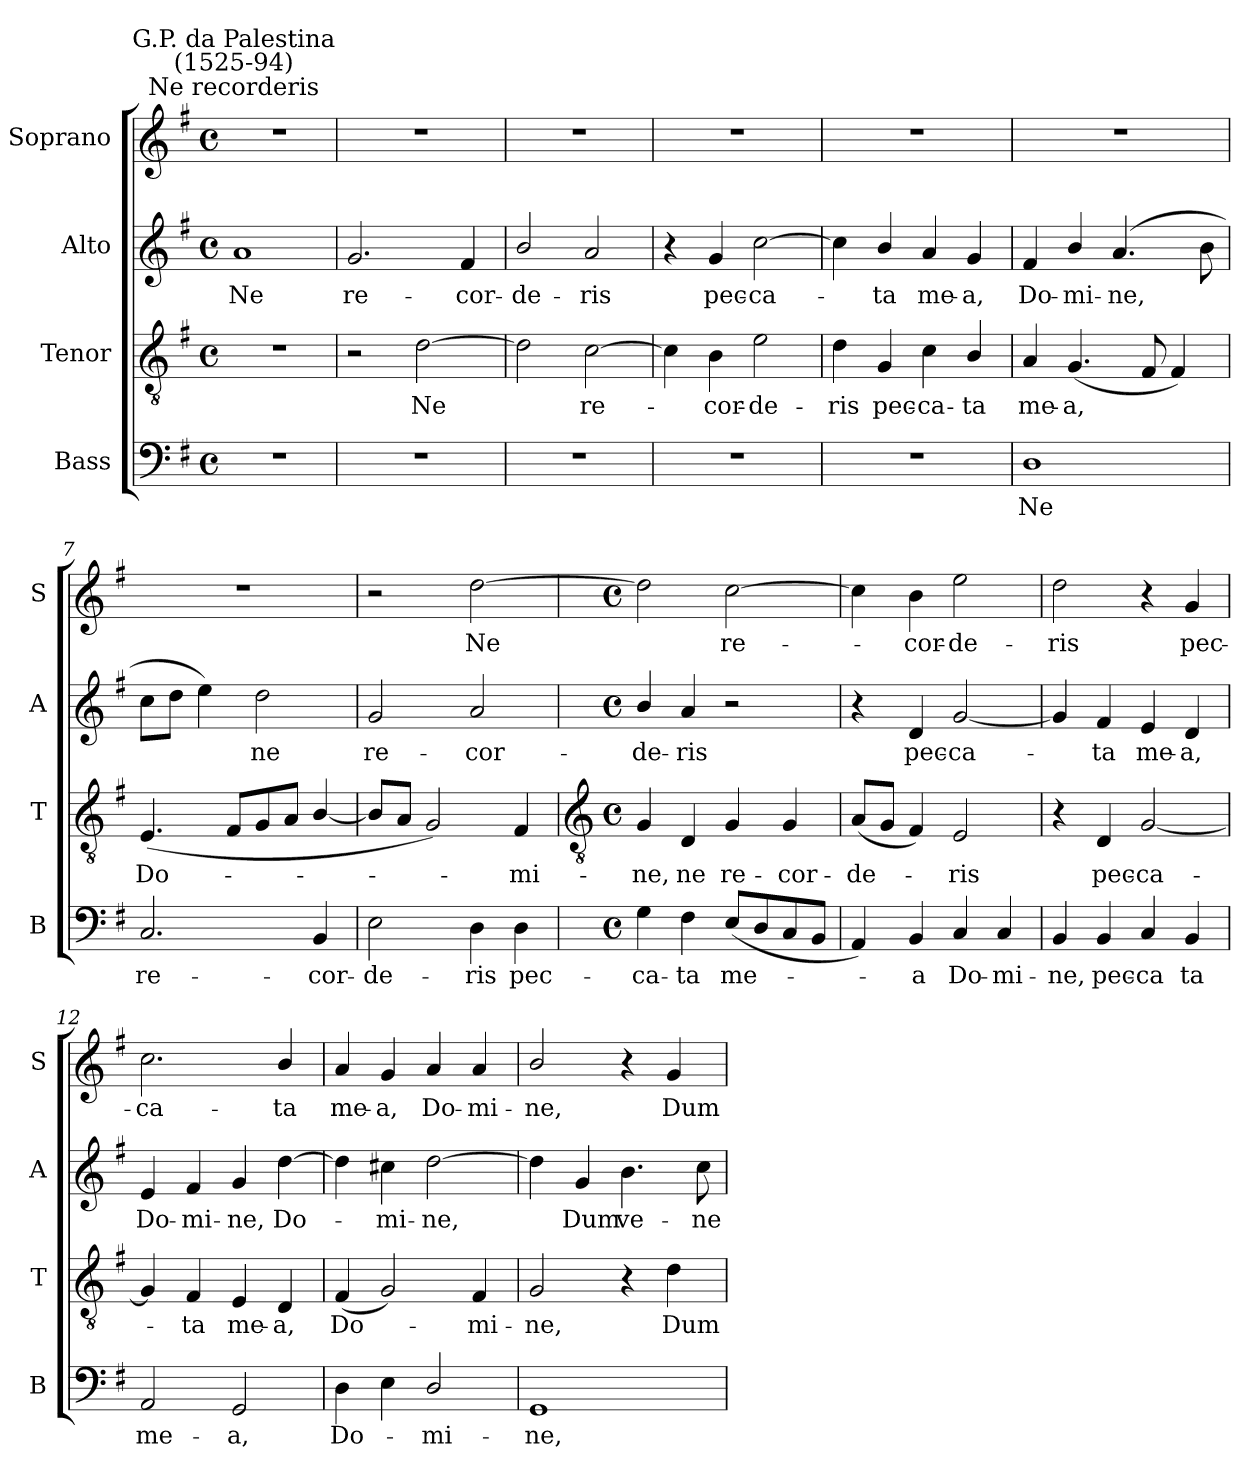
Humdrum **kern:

**kern	**text	**kern	**text	**kern	**text	**kern	**text
*part4	*part4	*part3	*part3	*part2	*part2	*part1	*part1
*staff4	*staff4	*staff3	*staff3	*staff2	*staff2	*staff1	*staff1
*I"Bass	*	*I"Tenor	*	*I"Alto	*	*I"Soprano	*
*I'B	*	*I'T	*	*I'A	*	*I'S	*
*clefF4	*	*clefGv2	*	*clefG2	*	*clefG2	*
*k[f#]	*	*k[f#]	*	*k[f#]	*	*k[f#]	*
*G:	*	*G:	*	*G:	*	*G:	*
*M4/4	*	*M4/4	*	*M4/4	*	*M4/4	*
*met(c)	*	*met(c)	*	*met(c)	*	*met(c)	*
=1	=1	=1	=1	=1	=1	=1	=1
!	!	!	!	!	!	!LO:TX:a:cj:t=Ne recorderis	!
!	!	!	!	!	!	!LO:TX:a:cj:t=G.P. da Palestina\n(1525-94)	!
!	!	!	!	!	!LO:LY:b	!	!
1r	.	1r	.	1a	Ne	1r	.
=2	=2	=2	=2	=2	=2	=2	=2
!	!	!	!	!	!LO:LY:b	!	!
1r	.	2r	.	2.g	re-	1r	.
!	!	!	!LO:LY:b	!	!	!	!
.	.	[2d	Ne	.	.	.	.
!	!	!	!	!	!LO:LY:b	!	!
.	.	.	.	4f#	-cor-	.	.
=3	=3	=3	=3	=3	=3	=3	=3
!	!	!	!	!	!LO:LY:b	!	!
1r	.	2d]	.	2b/	-de-	1r	.
!	!	!	!LO:LY:b	!	!LO:LY:b	!	!
.	.	[2c	re-	2a	-ris	.	.
=4	=4	=4	=4	=4	=4	=4	=4
1r	.	4c]	.	4r	.	1r	.
!	!	!	!LO:LY:b	!	!LO:LY:b	!	!
.	.	4B	cor-	4g	pec-	.	.
!	!	!	!LO:LY:b	!	!LO:LY:b	!	!
.	.	2e	-de-	[2cc	-ca-	.	.
=5	=5	=5	=5	=5	=5	=5	=5
!	!	!	!LO:LY:b	!	!	!	!
1r	.	4d	-ris	4cc]	.	1r	.
!	!	!	!LO:LY:b	!	!LO:LY:b	!	!
.	.	4G	pec-	4b/	ta	.	.
!	!	!	!LO:LY:b	!	!LO:LY:b	!	!
.	.	4c	-ca-	4a	me-	.	.
!	!	!	!LO:LY:b	!	!LO:LY:b	!	!
.	.	4B/	-ta	4g	-a,	.	.
=6	=6	=6	=6	=6	=6	=6	=6
!	!LO:LY:b	!	!LO:LY:b	!	!LO:LY:b	!	!
1D	Ne	4A	me-	4f#	Do-	1r	.
!	!	!	!LO:LY:b	!	!LO:LY:b	!	!
.	.	(<4.G	-a,	4b/	-mi-	.	.
!	!	!	!	!	!LO:LY:b	!	!
.	.	.	.	(>4.a	-ne,	.	.
.	.	8F#	.	.	.	.	.
.	.	4F#)	.	.	.	.	.
.	.	.	.	8b	.	.	.
=7	=7	=7	=7	=7	=7	=7	=7
!	!LO:LY:b	!	!LO:LY:b	!	!	!	!
2.C	re-	(<4.E	Do-	8ccL	.	1r	.
.	.	.	.	8ddJ	.	.	.
.	.	.	.	4ee)	.	.	.
.	.	8F#L	.	.	.	.	.
!	!	!	!	!	!LO:LY:b	!	!
.	.	8G	.	2dd	ne	.	.
.	.	8AJ	.	.	.	.	.
!	!LO:LY:b	!	!	!	!	!	!
4BB	-cor-	[4B/	.	.	.	.	.
=8	=8	=8	=8	=8	=8	=8	=8
!	!LO:LY:b	!	!	!	!LO:LY:b	!	!
2E	-de-	8BL]	.	2g	re-	2r	.
.	.	8AJ	.	.	.	.	.
.	.	2G)	.	.	.	.	.
!	!LO:LY:b	!	!	!	!LO:LY:b	!	!LO:LY:b
4D	-ris	.	.	2a	-cor-	[2dd	Ne
!	!LO:LY:b	!	!LO:LY:b	!	!	!	!
4D	pec-	4F#	mi-	.	.	.	.
!!LO:LB:g=z
=9	=9	=9	=9	=9	=9	=9	=9
*	*	*clefGv2	*	*	*	*	*
*M4/4	*	*M4/4	*	*M4/4	*	*M4/4	*
*met(c)	*	*met(c)	*	*met(c)	*	*met(c)	*
!	!LO:LY:b	!	!LO:LY:b	!	!LO:LY:b	!	!
4G	-ca-	4G	-ne,	4b/	-de-	2dd]	.
!	!LO:LY:b	!	!LO:LY:b	!	!LO:LY:b	!	!
4F#	-ta	4D	ne	4a	-ris	.	.
!	!LO:LY:b	!	!LO:LY:b	!	!	!	!LO:LY:b
(<8EL	me-	4G	re-	2r	.	[2cc	re-
8D	.	.	.	.	.	.	.
!	!	!	!LO:LY:b	!	!	!	!
8C	.	4G	-cor-	.	.	.	.
8BBJ	.	.	.	.	.	.	.
=10	=10	=10	=10	=10	=10	=10	=10
!	!	!	!LO:LY:b	!	!	!	!
4AA)	.	(<8AL	-de-	4r	.	4cc]	.
.	.	8GJ	.	.	.	.	.
!	!LO:LY:b	!	!	!	!LO:LY:b	!	!LO:LY:b
4BB	a	4F#)	.	4d	pec-	4b	cor-
!	!LO:LY:b	!	!LO:LY:b	!	!LO:LY:b	!	!LO:LY:b
4C	Do-	2E	ris	[2g	-ca-	2ee	-de-
!	!LO:LY:b	!	!	!	!	!	!
4C	-mi-	.	.	.	.	.	.
=11	=11	=11	=11	=11	=11	=11	=11
!	!LO:LY:b	!	!	!	!	!	!LO:LY:b
4BB	-ne,	4r	.	4g]	.	2dd	-ris
!	!LO:LY:b	!	!LO:LY:b	!	!LO:LY:b	!	!
4BB	pec-	4D	pec-	4f#	ta	.	.
!	!LO:LY:b	!	!LO:LY:b	!	!LO:LY:b	!	!
4C	-ca	[2G	-ca-	4e	me-	4r	.
!	!LO:LY:b	!	!	!	!LO:LY:b	!	!LO:LY:b
4BB	ta	.	.	4d	-a,	4g	pec-
=12	=12	=12	=12	=12	=12	=12	=12
!	!LO:LY:b	!	!	!	!LO:LY:b	!	!LO:LY:b
2AA	me-	4G]	.	4e	Do-	2.cc	-ca-
!	!	!	!LO:LY:b	!	!LO:LY:b	!	!
.	.	4F#	ta	4f#	-mi-	.	.
!	!LO:LY:b	!	!LO:LY:b	!	!LO:LY:b	!	!
2GG	-a,	4E	me-	4g	-ne,	.	.
!	!	!	!LO:LY:b	!	!LO:LY:b	!	!LO:LY:b
.	.	4D	-a,	[4dd	Do-	4b/	-ta
=13	=13	=13	=13	=13	=13	=13	=13
!	!LO:LY:b	!	!LO:LY:b	!	!	!	!LO:LY:b
4D	Do-	(<4F#	Do-	4dd]	.	4a	me-
!	!	!	!	!	!LO:LY:b	!	!LO:LY:b
4E	.	2G)	.	4cc#X	mi-	4g	-a,
!	!LO:LY:b	!	!	!	!LO:LY:b	!	!LO:LY:b
2D/	-mi-	.	.	[2dd	-ne,	4a	Do-
!	!	!	!LO:LY:b	!	!	!	!LO:LY:b
.	.	4F#	mi-	.	.	4a	-mi-
=14	=14	=14	=14	=14	=14	=14	=14
!	!LO:LY:b	!	!LO:LY:b	!	!	!	!LO:LY:b
1GG	-ne,	2G	-ne,	4dd]	.	2b/	-ne,
!	!	!	!	!	!LO:LY:b	!	!
.	.	.	.	4g	Dum	.	.
!	!	!	!	!	!LO:LY:b	!	!
.	.	4r	.	4.b	ve-	4r	.
!	!	!	!LO:LY:b	!	!	!	!LO:LY:b
.	.	4d	Dum	.	.	4g	Dum
!	!	!	!	!	!LO:LY:b	!	!
.	.	.	.	8cc	-ne-	.	.
=	=	=	=	=	=	=	=
*-	*-	*-	*-	*-	*-	*-	*-
